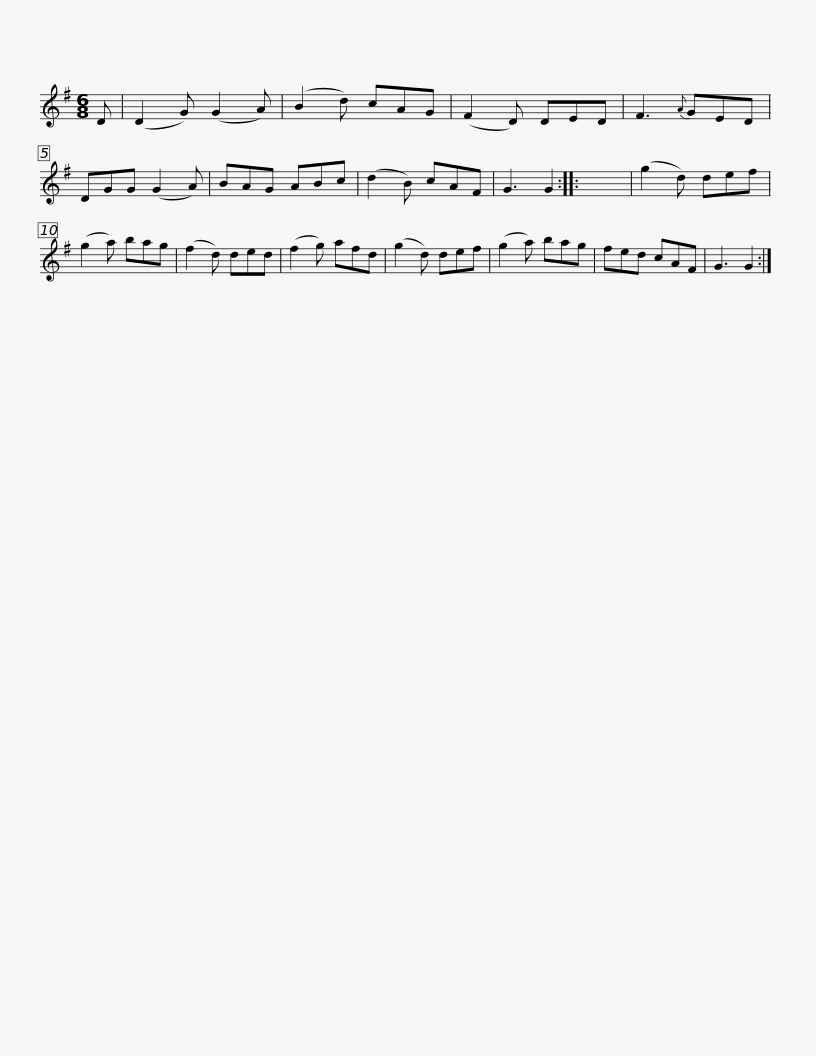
X:1
L:1/8
M:6/8
I:linebreak $
K:G
V:1 treble
V:1
 D | (D2 G) (G2 A) | (B2 d) cAG | (F2 D) DED | F3{A} GED | %5
 DGG (G2 A) | BAG ABc | (d2 B) cAF | G3 G2 ::$ x6 | %10
 (g2 d) def | (g2 a) bag | (f2 d) ded | (f2 g) afd | (g2 d) def | %15
 (g2 a) bag | fed cAF | G3 G2 :| %18
